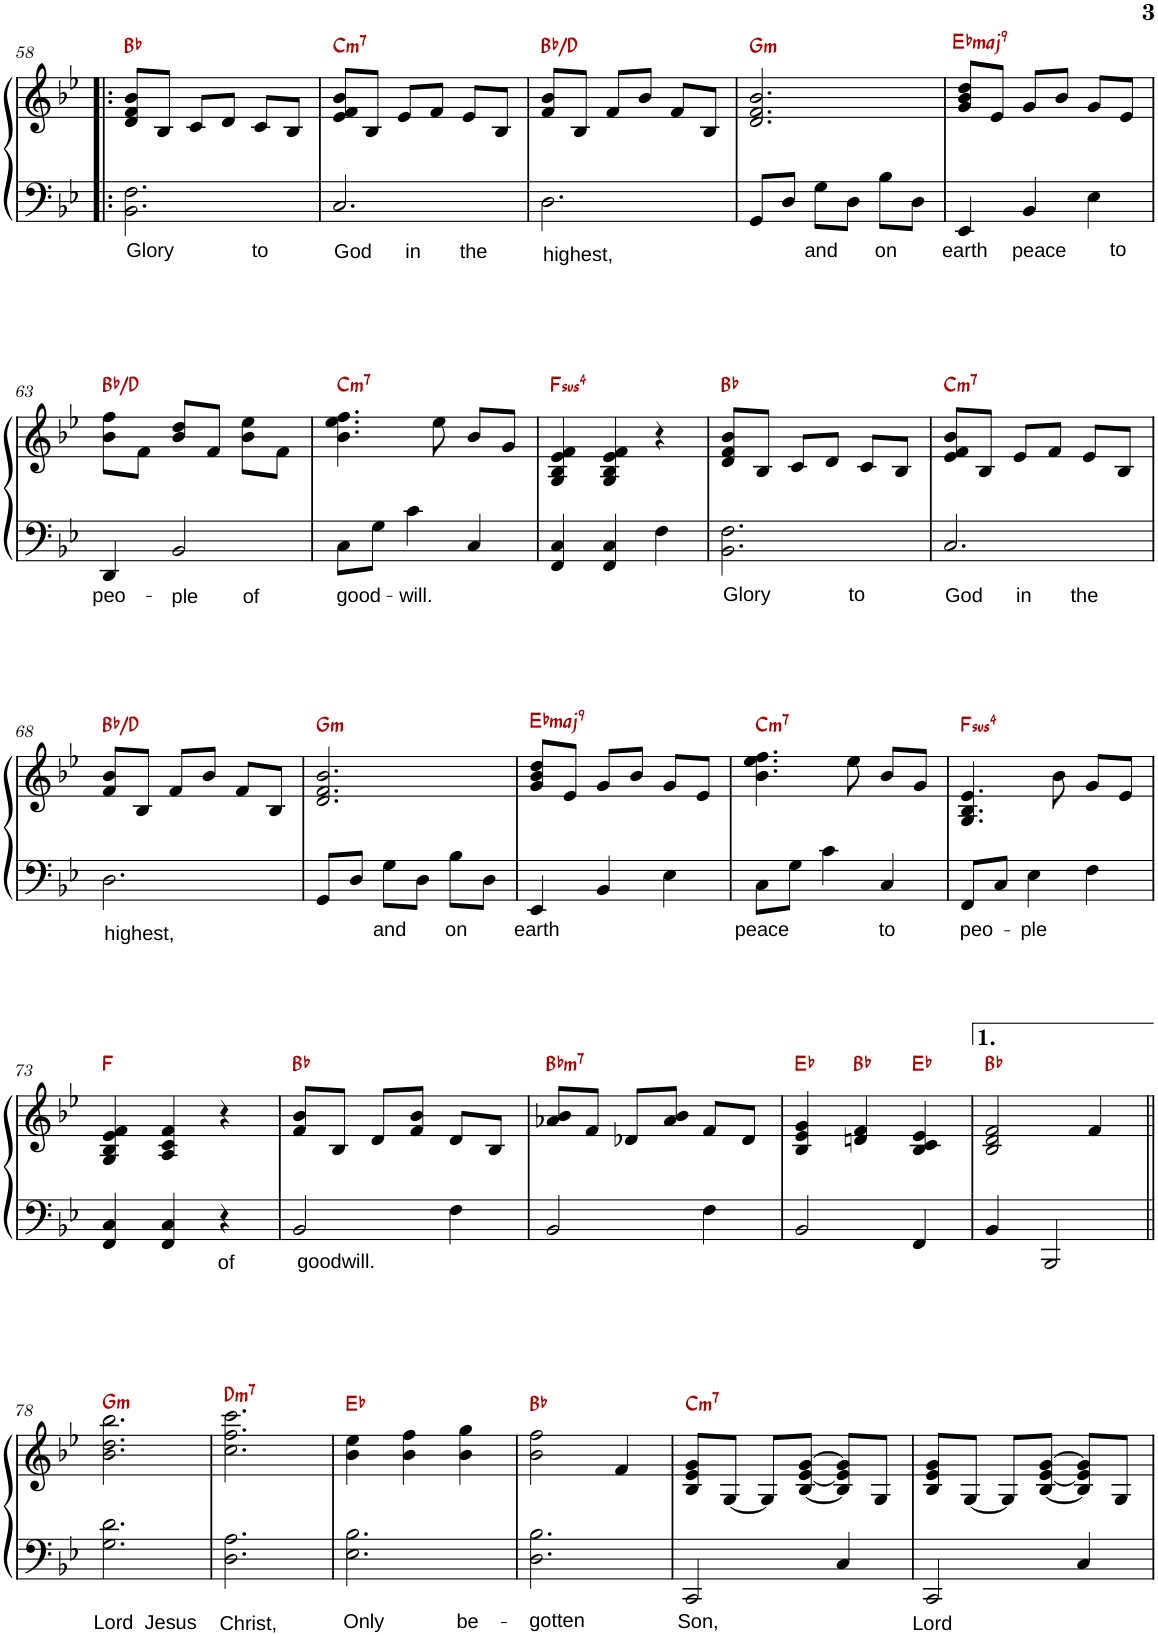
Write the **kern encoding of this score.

**kern	**text	**kern	**harte
*part1	*part1	*part1	*part1
*staff2	*staff2	*staff1	*
*I"Piano	*	*	*
*I'Pno.	*	*	*
!!LO:PB:g=z
*clefF4	*	*clefG2	*
*k[b-e-]	*	*k[b-e-]	*
*M3/4	*	*M3/4	*
=58!|:	=58!|:	=58!|:	=58!|:
!	!LO:LY:b	!	!
2.BB-\ 2.F\	Glory to	8d/ 8f/ 8b-/L	Bb:maj
.	.	8B-/J	.
.	.	8c/L	.
.	.	8d/J	.
.	.	8c/L	.
.	.	8B-/J	.
=59	=59	=59	=59
!	!LO:LY:b	!	!LO:H:kt=m7
2.C/	God in the	8e-/ 8f/ 8b-/L	C:min7
.	.	8B-/J	.
.	.	8e-/L	.
.	.	8f/J	.
.	.	8e-/L	.
.	.	8B-/J	.
=60	=60	=60	=60
!	!LO:LY:b	!	!
2.D\	highest,	8f/ 8b-/L	Bb:maj/3
.	.	8B-/J	.
.	.	8f/L	.
.	.	8b-/J	.
.	.	8f/L	.
.	.	8B-/J	.
=61	=61	=61	=61
!	!	!	!LO:H:kt=m
8GG/L	.	2.d/ 2.f/ 2.b-/	G:min
8D/J	.	.	.
!	!LO:LY:b	!	!
8G\L	and	.	.
8D\J	.	.	.
!	!LO:LY:b	!	!
8B-\L	on	.	.
8D\J	.	.	.
=62	=62	=62	=62
!	!LO:LY:b	!	!LO:H:kt=maj9
4EE-/	earth	8g/ 8b-/ 8dd/L	Eb:maj9
.	.	8e-/J	.
!	!LO:LY:b	!	!
4BB-/	peace	8g/L	.
.	.	8b-/J	.
!	!LO:LY:b	!	!
4E-\	to	8g/L	.
.	.	8e-/J	.
!!LO:LB:g=z
=63	=63	=63	=63
!	!LO:LY:b	!	!
4DD/	peo-	8b-\ 8ff\L	Bb:maj/3
.	.	8f\J	.
!	!LO:LY:b	!	!
2BB-/	-ple of	8b-/ 8dd/L	.
.	.	8f/J	.
.	.	8b-\ 8ee-\L	.
.	.	8f\J	.
=64	=64	=64	=64
!	!LO:LY:b	!	!LO:H:kt=m7
8C\L	good-	4.b-\ 4.ee-\ 4.ff\	C:min7
8G\J	.	.	.
!	!LO:LY:b	!	!
4c\	-will.	.	.
.	.	8ee-\	.
4C/	.	8b-/L	.
.	.	8g/J	.
=65	=65	=65	=65
!	!	!	!LO:H:kt=4
4FF/ 4C/	.	4G/ 4B-/ 4e-/ 4f/	F:sus4
4FF/ 4C/	.	4G/ 4B-/ 4e-/ 4f/	.
4F\	.	4r	.
=66	=66	=66	=66
!	!LO:LY:b	!	!
2.BB-\ 2.F\	Glory to	8d/ 8f/ 8b-/L	Bb:maj
.	.	8B-/J	.
.	.	8c/L	.
.	.	8d/J	.
.	.	8c/L	.
.	.	8B-/J	.
=67	=67	=67	=67
!	!LO:LY:b	!	!LO:H:kt=m7
2.C/	God in the	8e-/ 8f/ 8b-/L	C:min7
.	.	8B-/J	.
.	.	8e-/L	.
.	.	8f/J	.
.	.	8e-/L	.
.	.	8B-/J	.
!!LO:LB:g=z
=68	=68	=68	=68
!	!LO:LY:b	!	!
2.D\	highest,	8f/ 8b-/L	Bb:maj/3
.	.	8B-/J	.
.	.	8f/L	.
.	.	8b-/J	.
.	.	8f/L	.
.	.	8B-/J	.
=69	=69	=69	=69
!	!	!	!LO:H:kt=m
8GG/L	.	2.d/ 2.f/ 2.b-/	G:min
8D/J	.	.	.
!	!LO:LY:b	!	!
8G\L	and	.	.
8D\J	.	.	.
!	!LO:LY:b	!	!
8B-\L	on	.	.
8D\J	.	.	.
=70	=70	=70	=70
!	!LO:LY:b	!	!LO:H:kt=maj9
4EE-/	earth	8g/ 8b-/ 8dd/L	Eb:maj9
.	.	8e-/J	.
4BB-/	.	8g/L	.
.	.	8b-/J	.
4E-\	.	8g/L	.
.	.	8e-/J	.
=71	=71	=71	=71
!	!LO:LY:b	!	!LO:H:kt=m7
8C\L	peace	4.b-\ 4.ee-\ 4.ff\	C:min7
8G\J	.	.	.
4c\	.	.	.
.	.	8ee-\	.
!	!LO:LY:b	!	!
4C/	to	8b-/L	.
.	.	8g/J	.
=72	=72	=72	=72
!	!LO:LY:b	!	!LO:H:kt=4
8FF/L	peo-	4.G/ 4.B-/ 4.e-/	F:sus4
8C/J	.	.	.
!	!LO:LY:b	!	!
4E-\	-ple	.	.
.	.	8b-\	.
4F\	.	8g/L	.
.	.	8e-/J	.
!!LO:LB:g=z
=73	=73	=73	=73
4FF/ 4C/	.	4G/ 4B-/ 4e-/ 4f/	F:maj
4FF/ 4C/	.	4A/ 4c/ 4f/	.
!	!LO:LY:b	!	!
4r	of	4r	.
=74	=74	=74	=74
!	!LO:LY:b	!	!
2BB-/	goodwill.	8f/ 8b-/L	Bb:maj
.	.	8B-/J	.
.	.	8d/L	.
.	.	8f/ 8b-/J	.
4F\	.	8d/L	.
.	.	8B-/J	.
=75	=75	=75	=75
!	!	!	!LO:H:kt=m7
2BB-/	.	8a-X/ 8b-/L	Bb:min7
.	.	8f/J	.
.	.	8d-X/L	.
.	.	8a-/ 8b-/J	.
4F\	.	8f/L	.
.	.	8d-/J	.
=76	=76	=76	=76
2BB-/	.	4B-/ 4e-/ 4g/	Eb:maj
.	.	4dn/ 4f/	Bb:maj
4FF/	.	4B-/ 4c/ 4e-/	Eb:maj
=77	=77	=77	=77
4BB-/	.	2B-/ 2d/ 2f/	Bb:maj
2BBB-/	.	.	.
.	.	4f/	.
!!LO:LB:g=z
=78||	=78||	=78||	=78||
!	!LO:LY:b	!	!LO:H:kt=m
2.G\ 2.d\	Lord Jesus	2.b-\ 2.dd\ 2.bb-\	G:min
=79	=79	=79	=79
!	!LO:LY:b	!	!LO:H:kt=m7
2.D\ 2.A\	Christ,	2.cc\ 2.ff\ 2.ccc\	D:min7
=80	=80	=80	=80
!	!LO:LY:b	!	!
2.E-\ 2.B-\	Only be-	4b-\ 4ee-\	Eb:maj
.	.	4b-\ 4ff\	.
.	.	4b-\ 4gg\	.
=81	=81	=81	=81
!	!LO:LY:b	!	!
2.D\ 2.B-\	-gotten	2b-\ 2ff\	Bb:maj
.	.	4f/	.
=82	=82	=82	=82
!	!LO:LY:b	!	!LO:H:kt=m7
2CC/	Son,	8B-/ 8e-/ 8g/L	C:min7
.	.	[8G/J	.
.	.	8G/L]	.
.	.	[8B-/ [8e-/ [8g/J	.
4C/	.	8B-/] 8e-/] 8g/]L	.
.	.	8G/J	.
=83	=83	=83	=83
!	!LO:LY:b	!	!
2CC/	Lord	8B-/ 8e-/ 8g/L	.
.	.	[8G/J	.
.	.	8G/L]	.
.	.	[8B-/ [8e-/ [8g/J	.
4C/	.	8B-/] 8e-/] 8g/]L	.
.	.	8G/J	.
=	=	=	=
*-	*-	*-	*-
